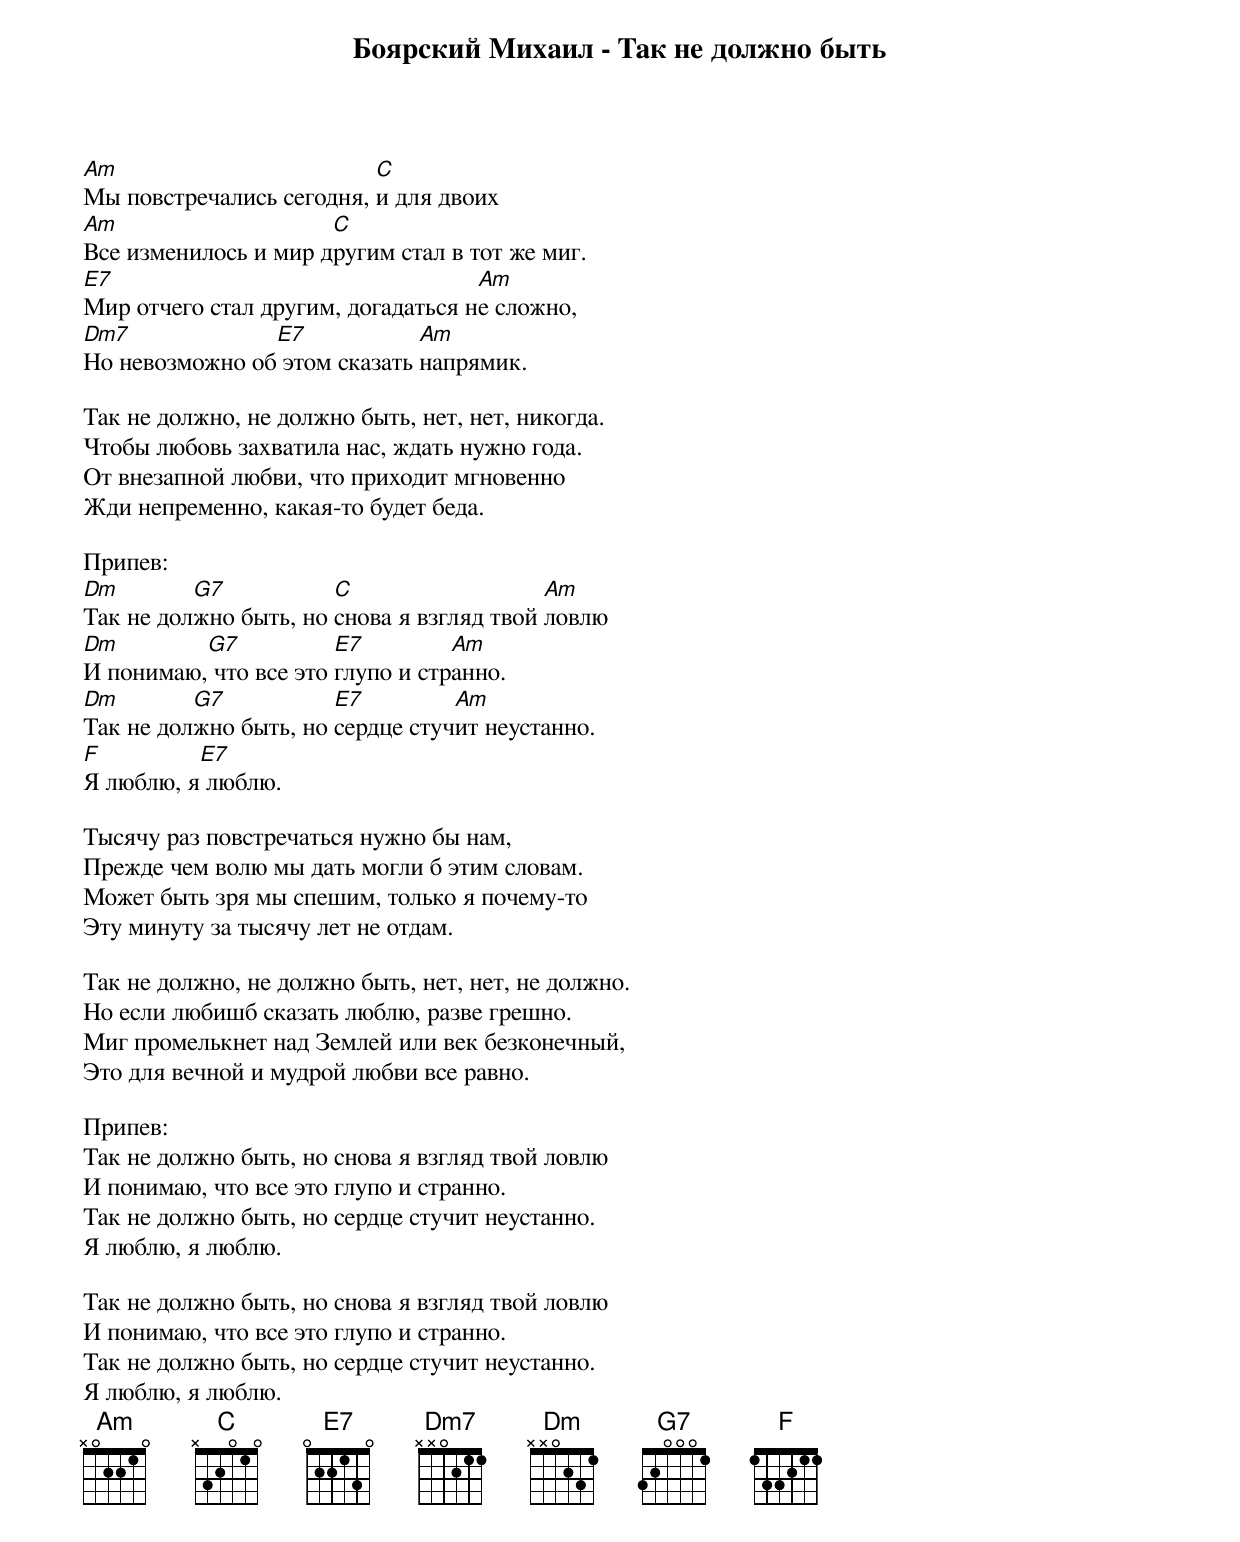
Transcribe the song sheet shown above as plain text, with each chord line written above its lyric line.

Боярский Михаил - Так не должно быть
Am                        C
Мы повстречались сегодня, и для двоих
Am                    C
Все изменилось и мир другим стал в тот же миг.
E7                                  Am
Мир отчего стал другим, догадаться не сложно,
Dm7             E7            Am
Но невозможно об этом сказать напрямик.

Так не должно, не должно быть, нет, нет, никогда.
Чтобы любовь захватила нас, ждать нужно года.
От внезапной любви, что приходит мгновенно
Жди непременно, какая-то будет беда.

Припев:
Dm        G7           C                   Am
Так не должно быть, но снова я взгляд твой ловлю
Dm        G7           E7         Am
И понимаю, что все это глупо и странно.
Dm        G7           E7         Am
Так не должно быть, но сердце стучит неустанно.
F         E7
Я люблю, я люблю.

Тысячу раз повстречаться нужно бы нам,
Прежде чем волю мы дать могли б этим словам.
Может быть зря мы спешим, только я почему-то
Эту минуту за тысячу лет не отдам.

Так не должно, не должно быть, нет, нет, не должно.
Но если любишб сказать люблю, разве грешно.
Миг промелькнет над Землей или век безконечный,
Это для вечной и мудрой любви все равно.

Припев:
Так не должно быть, но снова я взгляд твой ловлю
И понимаю, что все это глупо и странно.
Так не должно быть, но сердце стучит неустанно.
Я люблю, я люблю.

Так не должно быть, но снова я взгляд твой ловлю
И понимаю, что все это глупо и странно.
Так не должно быть, но сердце стучит неустанно.
Я люблю, я люблю.
